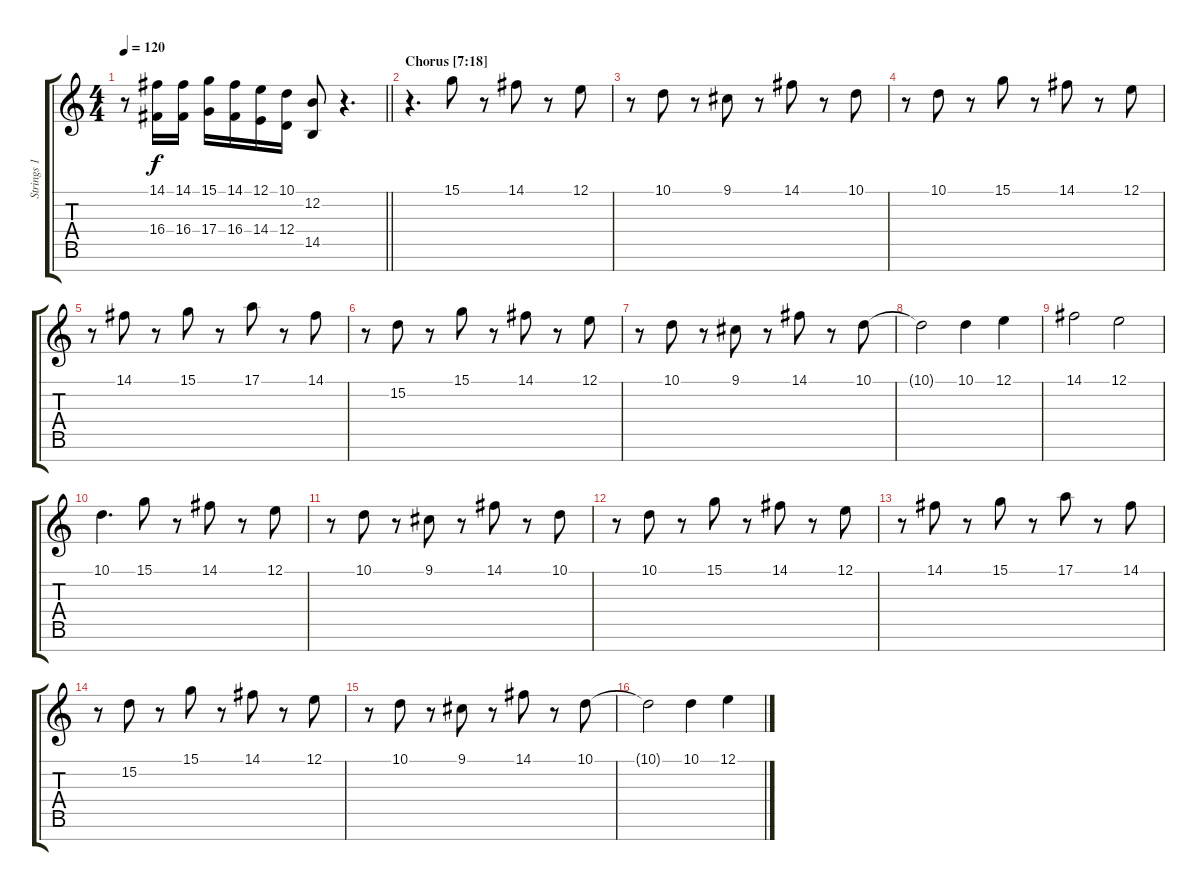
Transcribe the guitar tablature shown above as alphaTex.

\track ("Strings 1" "Strings 1") {instrument stringensemble1}
\staff {score tabs}
\tuning (E4 B3 G3 D3 A2 E2 B1) {hide}
\ts (4 4)
\tempo 120
\clef g2
\barLineRight lightlight
\ks c
r.8{dy f} (14.1 16.4).16 (14.1 16.4).16 (15.1 17.4).16 (14.1 16.4).16 (12.1 14.4).16 (10.1 12.4).16 (12.2 14.5).8 r.4{d} |
\section ("" "Chorus [7:18]")
r.4{d} 15.1.8{volume 14} r.8 14.1.8 r.8 12.1.8 |
r.8 10.1.8 r.8 9.1.8 r.8 14.1.8 r.8 10.1.8 |
r.8 10.1.8 r.8 15.1.8 r.8 14.1.8 r.8 12.1.8 |
r.8 14.1.8 r.8 15.1.8 r.8 17.1.8 r.8 14.1.8 |
r.8 15.2.8 r.8 15.1.8 r.8 14.1.8 r.8 12.1.8 |
r.8 10.1.8 r.8 9.1.8 r.8 14.1.8 r.8 10.1.8 |
10.1{t}.2 10.1.4 12.1.4 |
14.1.2 12.1.2 |
10.1.4{d} 15.1.8{volume 14} r.8 14.1.8 r.8 12.1.8 |
r.8 10.1.8 r.8 9.1.8 r.8 14.1.8 r.8 10.1.8 |
r.8 10.1.8 r.8 15.1.8 r.8 14.1.8 r.8 12.1.8 |
r.8 14.1.8 r.8 15.1.8 r.8 17.1.8 r.8 14.1.8 |
r.8 15.2.8 r.8 15.1.8 r.8 14.1.8 r.8 12.1.8 |
r.8 10.1.8 r.8 9.1.8 r.8 14.1.8 r.8 10.1.8 |
10.1{t}.2 10.1.4 12.1.4
